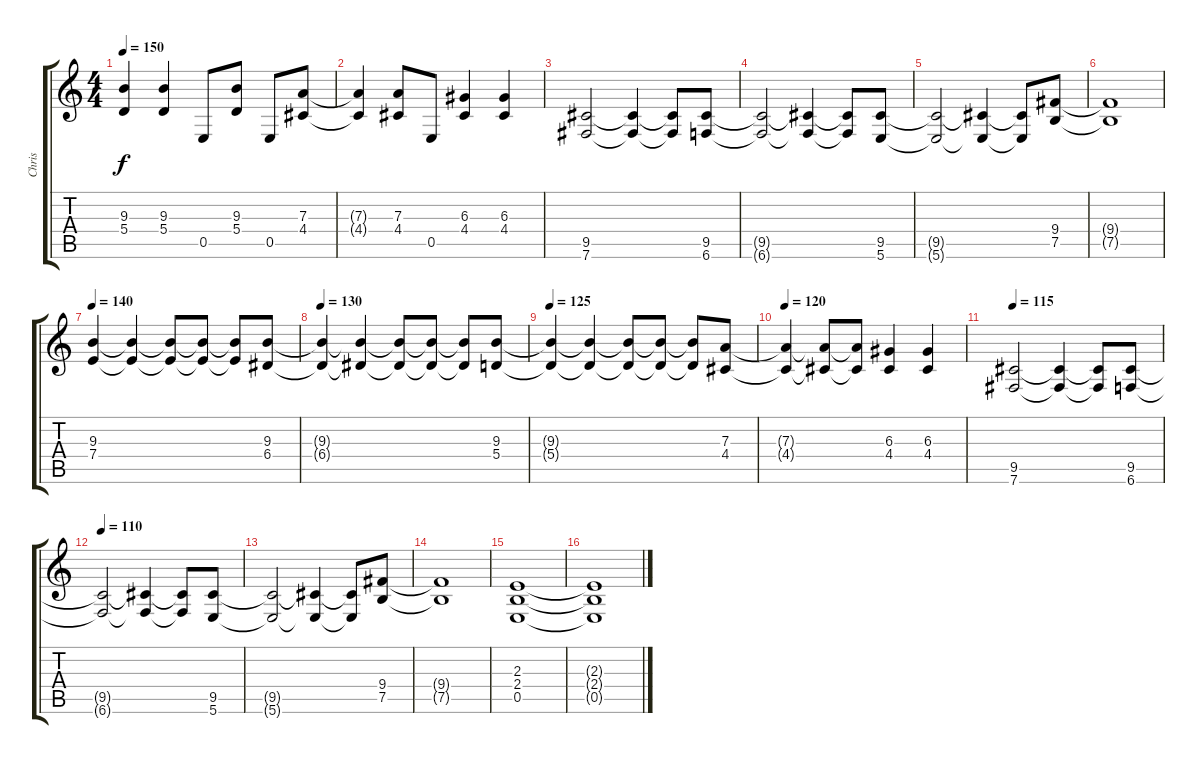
\track ("Chris" "Chris") {instrument distortionguitar}
\staff {score tabs}
\tuning (B3 Gb3 D3 A2 E2 B1) {hide}
\ts (4 4)
\tempo 150
\clef g2
\ks c
(9.3{t} 5.4{t}).4{dy f} (9.3 5.4).4 0.5.8 (9.3 5.4).8 0.5.8 (7.3 4.4).8 |
(7.3{t} 4.4{t}).4 (7.3 4.4).8 0.5.8 (6.3 4.4).4 (6.3 4.4).4 |
(9.5 7.6).2 (9.5{t} 7.6{t}).4 (9.5{t} 7.6{t}).8 (9.5 6.6).8 |
(9.5{t} 6.6{t}).2 (9.5{t} 6.6{t}).4 (9.5{t} 6.6{t}).8 (9.5 5.6).8 |
(9.5{t} 5.6{t}).2 (9.5{t} 5.6{t}).4 (9.5{t} 5.6{t}).8 (9.4 7.5).8 |
(9.4{t} 7.5{t}).1 |
\tempo 140
(9.3 7.4).4 (9.3{t} 7.4{t}).4 (9.3{t} 7.4{t}).8 (9.3{t} 7.4{t}).8 (9.3{t} 7.4{t}).8 (9.3 6.4).8 |
\tempo 130
(9.3{t} 6.4{t}).4 (9.3{t} 6.4{t}).4 (9.3{t} 6.4{t}).8 (9.3{t} 6.4{t}).8 (9.3{t} 6.4{t}).8 (9.3 5.4).8 |
\tempo 125
(9.3{t} 5.4{t}).4 (9.3{t} 5.4{t}).4 (9.3{t} 5.4{t}).8 (9.3{t} 5.4{t}).8 (9.3{t} 5.4{t}).8 (7.3 4.4).8 |
\tempo 120
(7.3{t} 4.4{t}).4 (7.3{t} 4.4{t}).8 (7.3{t} 4.4{t}).8 (6.3 4.4).4 (6.3 4.4).4 |
\tempo 115
(9.5 7.6).2 (9.5{t} 7.6{t}).4 (9.5{t} 7.6{t}).8 (9.5 6.6).8 |
\tempo 110
(9.5{t} 6.6{t}).2 (9.5{t} 6.6{t}).4 (9.5{t} 6.6{t}).8 (9.5 5.6).8 |
(9.5{t} 5.6{t}).2 (9.5{t} 5.6{t}).4 (9.5{t} 5.6{t}).8 (9.4 7.5).8 |
(9.4{t} 7.5{t}).1 |
(2.3 2.4 0.5).1 |
(2.3{t} 2.4{t} 0.5{t}).1
